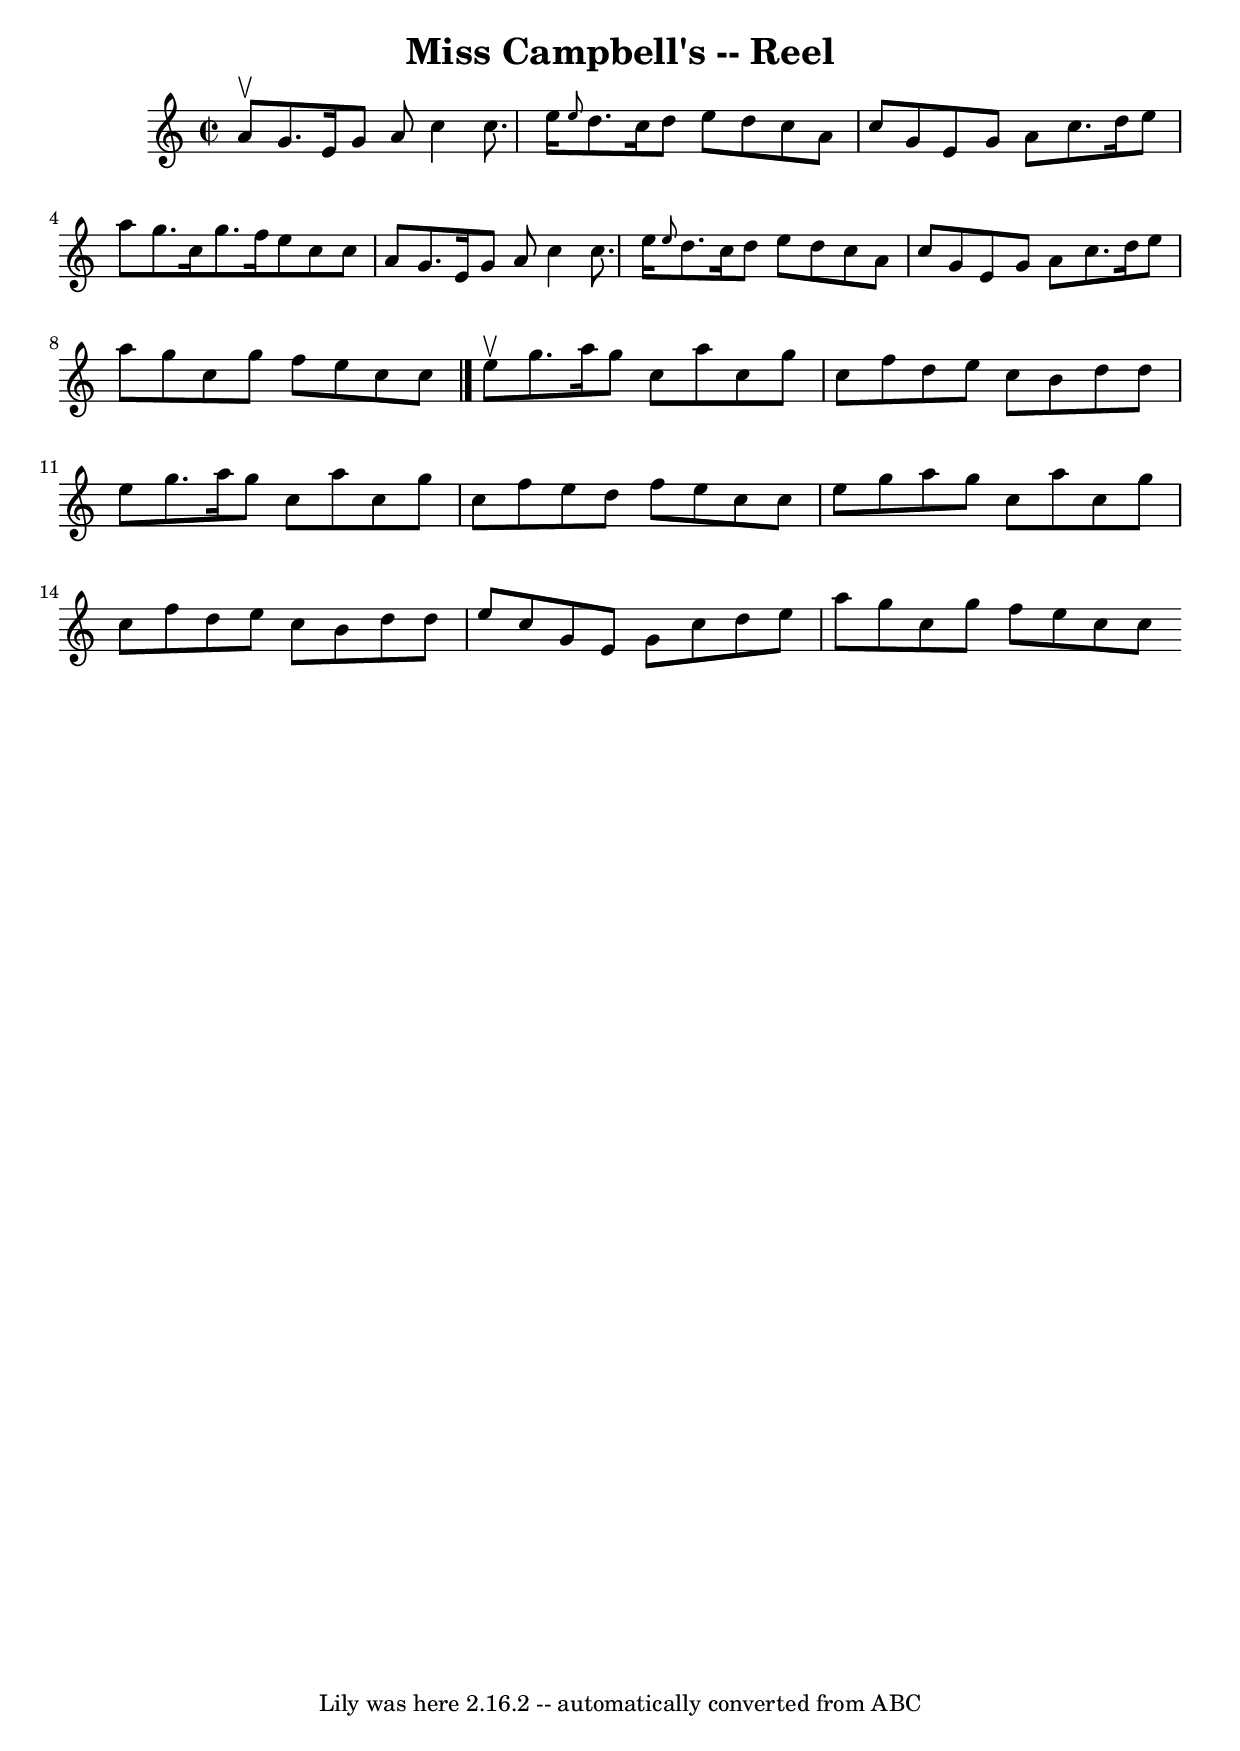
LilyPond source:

\version "2.16.2"
\include "Mammoth.ily"
\header {
  %% book = "Ryan's Mammoth Collection"
  crossRefNumber = "1"
  footnotes = "\\\\140"
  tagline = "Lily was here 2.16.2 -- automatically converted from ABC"
  title = "Miss Campbell's -- Reel"

}
voicedefault =  {


  \override Staff.TimeSignature #'style = #'C
  \time 2/2    \key c \major a'8^\upbow   |
  g'8. e'16 g'8 a'8 c''4 c''8. e''16     |
  \grace { e''8 } d''8. c''16 d''8 e''8 d''8 c''8 a'8 c''8      |
  g'8 e'8 g'8 a'8 c''8. d''16 e''8 a''8     |
  g''8. c''16 g''8. f''16 e''8 c''8 c''8 a'8     |
  g'8. e'16 g'8 a'8 c''4 c''8. e''16     |
  \grace { e''8 } d''8. c''16 d''8 e''8 d''8 c''8 a'8 c''8      |
  g'8 e'8 g'8 a'8 c''8. d''16 e''8 a''8     |
  g''8 c''8 g''8 f''8 e''8 c''8 c''8 \bar "|." e''8^\upbow  |
  g''8. a''16 g''8 c''8 a''8 c''8 g''8 c''8     |
  f''8 d''8 e''8 c''8 b'8 d''8 d''8 e''8     |
  g''8. a''16 g''8 c''8 a''8 c''8 g''8 c''8     |
  f''8 e''8 d''8 f''8 e''8 c''8 c''8 e''8     |
  g''8 a''8 g''8 c''8 a''8 c''8 g''8 c''8     |
  f''8 d''8 e''8 c''8 b'8 d''8 d''8 e''8     |
  c''8 g'8 e'8 g'8 c''8 d''8 e''8 a''8     |
  g''8 c''8 g''8 f''8 e''8 c''8 c''8 \bar " |."   

}

\score{
  <<

    \context Staff="default"
    {
      \voicedefault 
      
    }

  >>
  \layout {
    
  }
  \midi {
  }

}
